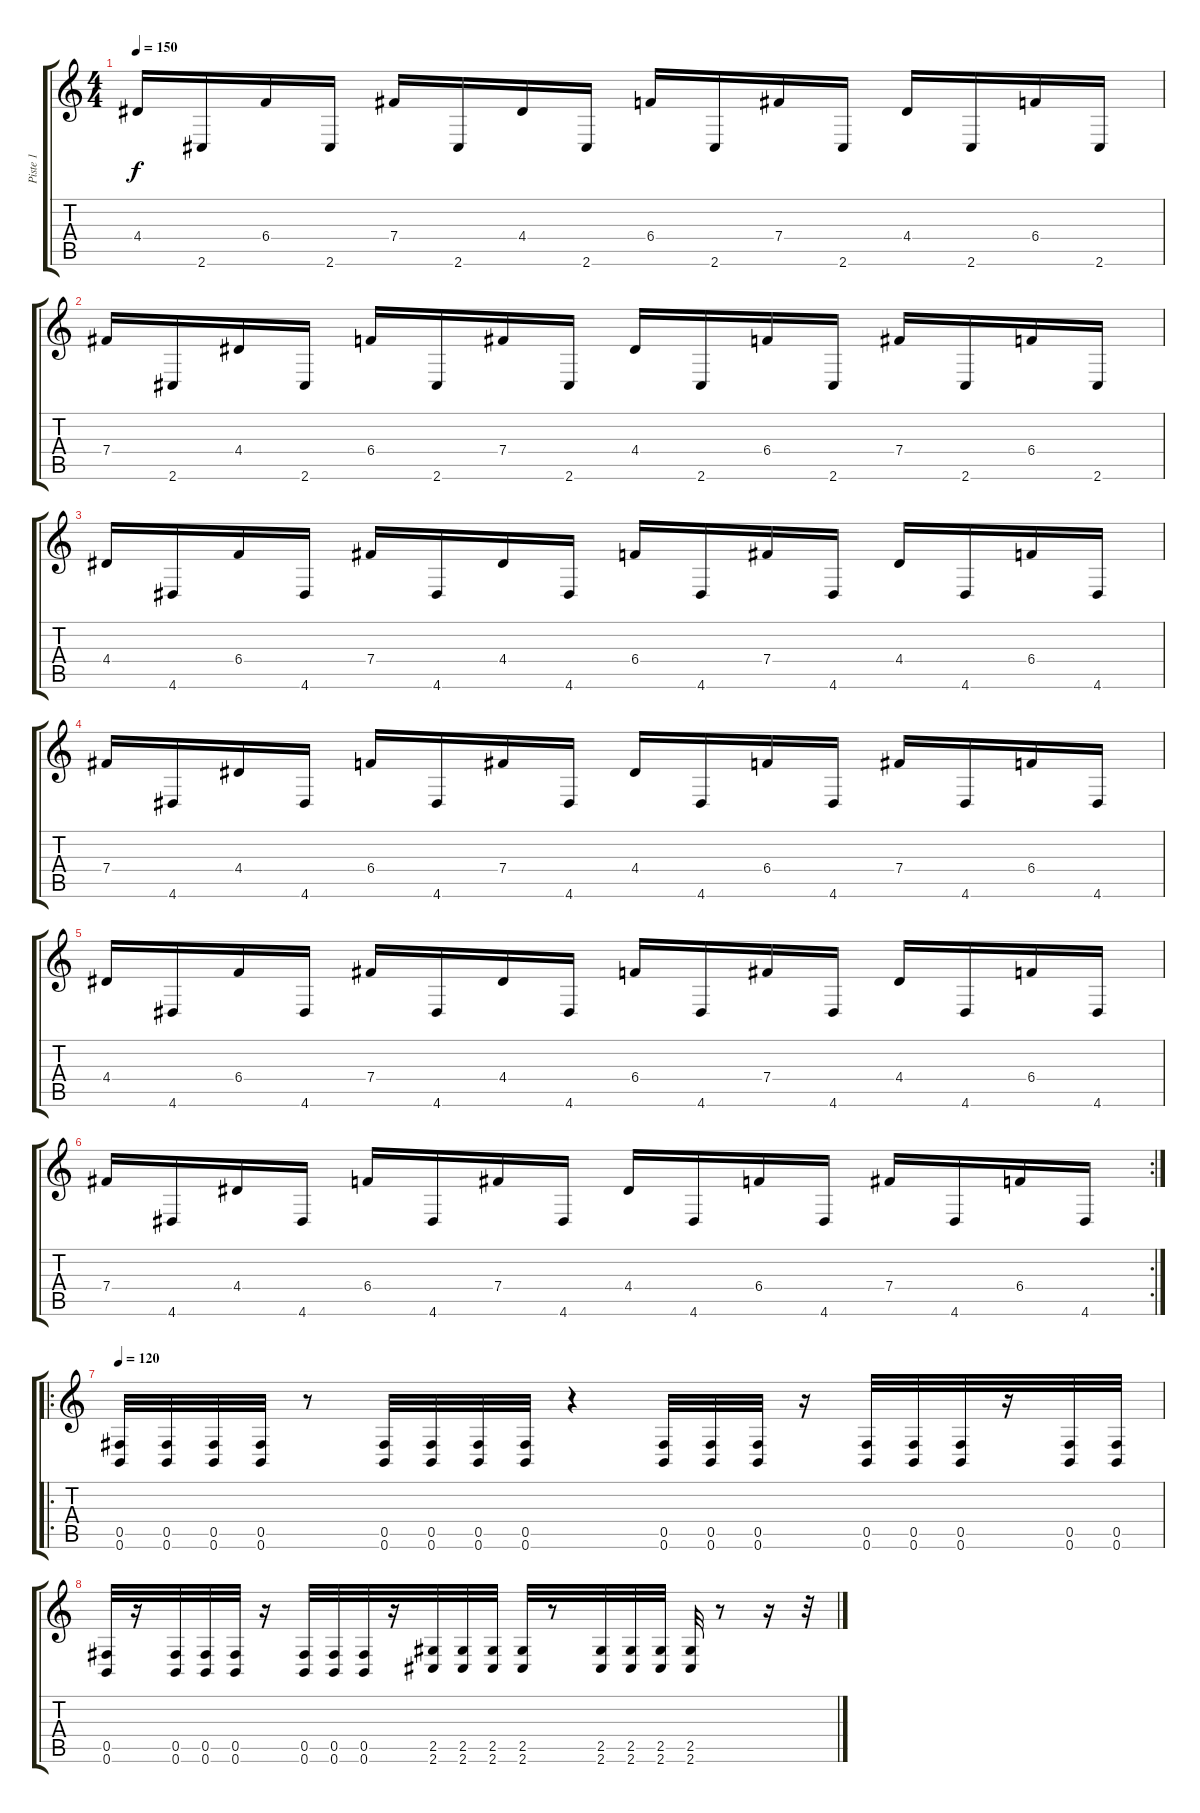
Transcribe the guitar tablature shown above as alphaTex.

\track ("Piste 1" "Piste 1") {instrument distortionguitar}
\staff {score tabs}
\tuning (Db4 Ab3 E3 B2 Gb2 B1) {hide}
\ts (4 4)
\tempo 150
\clef g2
\ks c
4.4.16{dy f} 2.6.16 6.4.16 2.6.16 7.4.16 2.6.16 4.4.16 2.6.16 6.4.16 2.6.16 7.4.16 2.6.16 4.4.16 2.6.16 6.4.16 2.6.16 |
7.4.16 2.6.16 4.4.16 2.6.16 6.4.16 2.6.16 7.4.16 2.6.16 4.4.16 2.6.16 6.4.16 2.6.16 7.4.16 2.6.16 6.4.16 2.6.16 |
4.4.16 4.6.16 6.4.16 4.6.16 7.4.16 4.6.16 4.4.16 4.6.16 6.4.16 4.6.16 7.4.16 4.6.16 4.4.16 4.6.16 6.4.16 4.6.16 |
7.4.16 4.6.16 4.4.16 4.6.16 6.4.16 4.6.16 7.4.16 4.6.16 4.4.16 4.6.16 6.4.16 4.6.16 7.4.16 4.6.16 6.4.16 4.6.16 |
4.4.16 4.6.16 6.4.16 4.6.16 7.4.16 4.6.16 4.4.16 4.6.16 6.4.16 4.6.16 7.4.16 4.6.16 4.4.16 4.6.16 6.4.16 4.6.16 |
\rc 2
7.4.16 4.6.16 4.4.16 4.6.16 6.4.16 4.6.16 7.4.16 4.6.16 4.4.16 4.6.16 6.4.16 4.6.16 7.4.16 4.6.16 6.4.16 4.6.16 |
\ro
\tempo 120
(0.5 0.6).32 (0.5 0.6).32 (0.5 0.6).32 (0.5 0.6).32 r.8 (0.5 0.6).32 (0.5 0.6).32 (0.5 0.6).32 (0.5 0.6).32 r.4 (0.5 0.6).32 (0.5 0.6).32 (0.5 0.6).32 r.16 (0.5 0.6).32 (0.5 0.6).32 (0.5 0.6).32 r.16 (0.5 0.6).32 (0.5 0.6).32 |
(0.5 0.6).32 r.16 (0.5 0.6).32 (0.5 0.6).32 (0.5 0.6).32 r.16 (0.5 0.6).32 (0.5 0.6).32 (0.5 0.6).32 r.16 (2.5 2.6).32 (2.5 2.6).32 (2.5 2.6).32 (2.5 2.6).32 r.8 (2.5 2.6).32 (2.5 2.6).32 (2.5 2.6).32 (2.5 2.6).32 r.8 r.16 r.32
